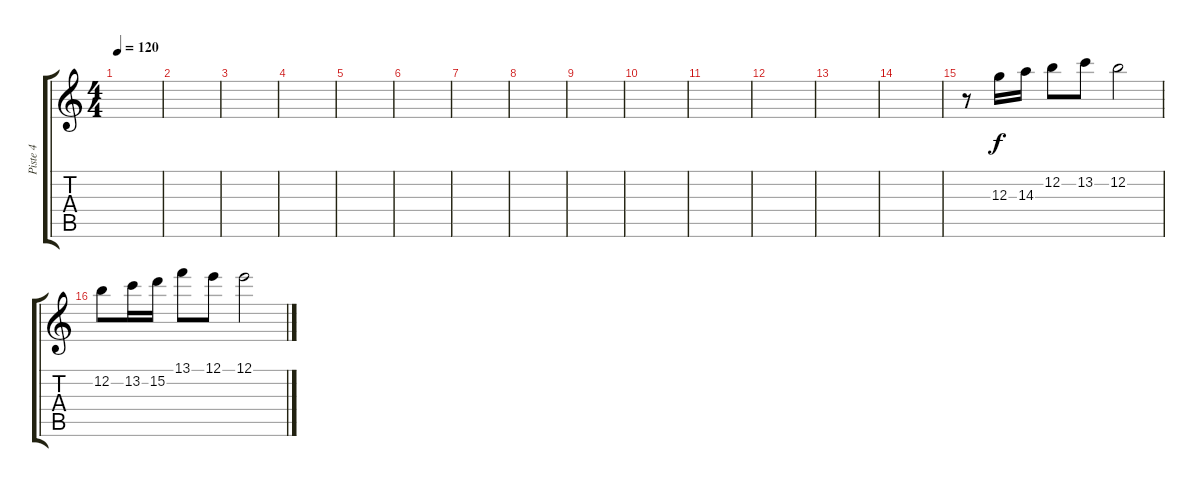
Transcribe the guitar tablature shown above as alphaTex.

\track ("Piste 4" "Piste 4") {instrument distortionguitar}
\staff {score tabs}
\tuning (E4 B3 G3 D3 A2 E2) {hide}
\ts (4 4)
\tempo 120
\clef g2
\ks c
|
|
|
|
|
|
|
|
|
|
|
|
|
|
r.8 12.3.16 14.3.16 12.2.8 13.2.8 12.2.2 |
12.2.8 13.2.16 15.2.16 13.1.8 12.1.8 12.1.2
